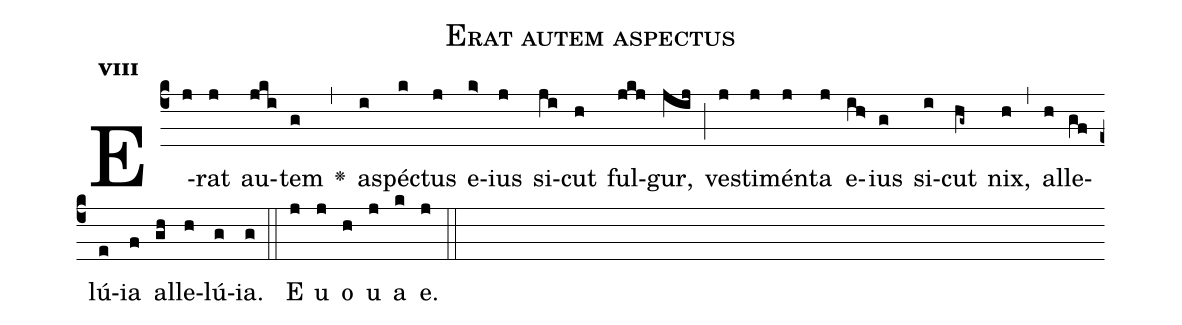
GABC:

name:Erat autem aspectus;
office-part:Antiphona;
mode:8;
%%
initial-style: 0;
name: Erat autem aspectus;
book: CAO 2647;
occasion: Octava Paschae Feria IV;
office-part: Officium Lectionis Ant 2;
user-notes: ;
commentary: ;
annotation: 8c;
centering-scheme: english;
fontsize: 12;
font: OFLSortsMillGoudy;
height: 11;
width: 4.5;
%%
(c4) E(j)rat(j) au(jki)tem(g) <v>\greheightstar</v>(,) a(i)spé(k)ctus(j) e(k>)ius(j) si(ji)cut(h) ful(jkj)gur,(jij) (;) ve(j)sti(j)mén(j)ta(j) e(ih>)ius(g) si(i)cut(hg~) nix,(h) (,) al(h)le(gf)lú(e)ia(f) al(gh)le(h)lú(g)ia.(g) (::) E(j) u(j) o(h) u(j) a(k) e.(j) (::)
